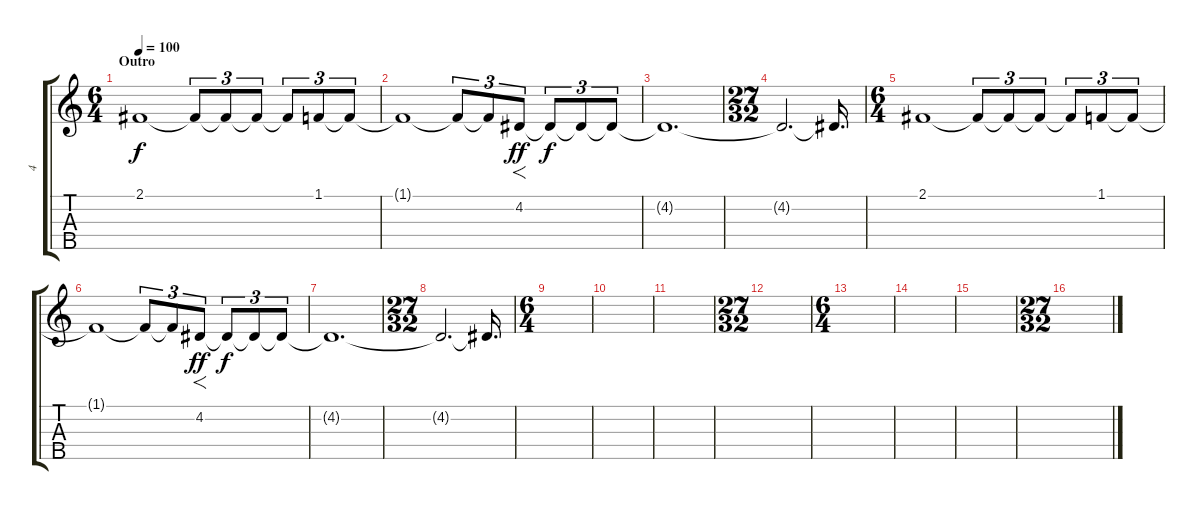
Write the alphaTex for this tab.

\track ("4" "4") {instrument choiraahs}
\staff {score tabs}
\tuning (E4 B3 G3 D3 A2) {hide}
\ts (6 4)
\section ("" "Outro")
\tempo 100
\clef g2
\ks c
2.1.1{dy f} 2.1{t}.8{tu (3 2)} 2.1{t}.8{tu (3 2)} 2.1{t}.8{tu (3 2)} 2.1{t}.8{tu (3 2)} 1.1.8{tu (3 2)} 1.1{t}.8{tu (3 2)} |
1.1{t}.1 1.1{t}.8{tu (3 2)} 1.1{t}.8{tu (3 2)} 4.2.8{f tu (3 2) dy ff} 4.2{t}.8{tu (3 2) dy f} 4.2{t}.8{tu (3 2)} 4.2{t}.8{tu (3 2)} |
4.2{t}.1{d} |
\ts (27 32)
4.2{t}.2{d} 4.2{t}.16{d} |
\ts (6 4)
2.1.1 2.1{t}.8{tu (3 2)} 2.1{t}.8{tu (3 2)} 2.1{t}.8{tu (3 2)} 2.1{t}.8{tu (3 2)} 1.1.8{tu (3 2)} 1.1{t}.8{tu (3 2)} |
1.1{t}.1 1.1{t}.8{tu (3 2)} 1.1{t}.8{tu (3 2)} 4.2.8{f tu (3 2) dy ff} 4.2{t}.8{tu (3 2) dy f} 4.2{t}.8{tu (3 2)} 4.2{t}.8{tu (3 2)} |
4.2{t}.1{d} |
\ts (27 32)
4.2{t}.2{d} 4.2{t}.16{d} |
\ts (6 4)
|
|
|
\ts (27 32)
|
\ts (6 4)
|
|
|
\ts (27 32)
